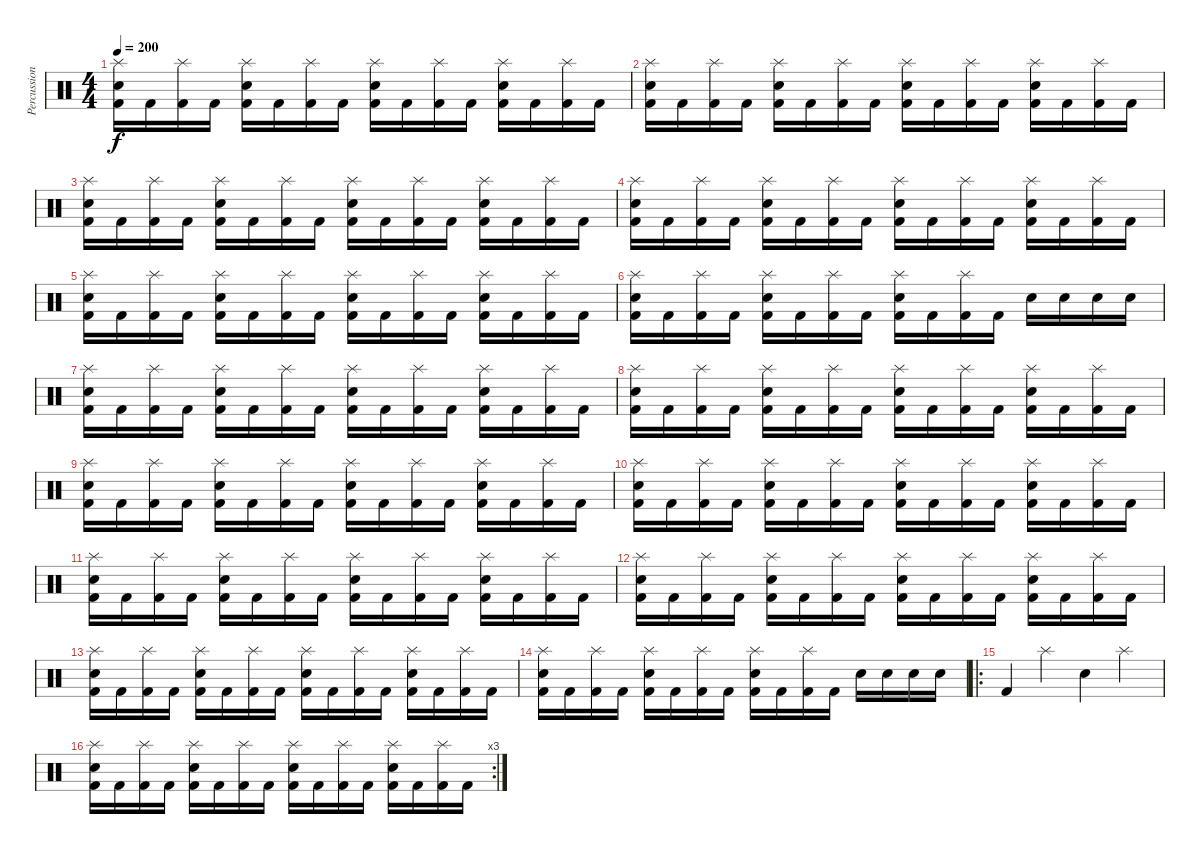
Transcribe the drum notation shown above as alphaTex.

\track ("Percussion" "Percussion") {instrument percussion}
\staff {score}
\articulation defaults
\ts (4 4)
\tempo 200
\clef neutral
\ks c
("Splash (hit)" "Electric Snare (hit)" "Kick (hit) 2").16{dy f} "Kick (hit) 2".16 ("Splash (hit)" "Kick (hit) 2").16 "Kick (hit) 2".16 ("Splash (hit)" "Electric Snare (hit)" "Kick (hit) 2").16 "Kick (hit) 2".16 ("Splash (hit)" "Kick (hit) 2").16 "Kick (hit) 2".16 ("Splash (hit)" "Electric Snare (hit)" "Kick (hit) 2").16 "Kick (hit) 2".16 ("Splash (hit)" "Kick (hit) 2").16 "Kick (hit) 2".16 ("Splash (hit)" "Electric Snare (hit)" "Kick (hit) 2").16 "Kick (hit) 2".16 ("Splash (hit)" "Kick (hit) 2").16 "Kick (hit) 2".16 |
("Splash (hit)" "Electric Snare (hit)" "Kick (hit) 2").16 "Kick (hit) 2".16 ("Splash (hit)" "Kick (hit) 2").16 "Kick (hit) 2".16 ("Splash (hit)" "Electric Snare (hit)" "Kick (hit) 2").16 "Kick (hit) 2".16 ("Splash (hit)" "Kick (hit) 2").16 "Kick (hit) 2".16 ("Splash (hit)" "Electric Snare (hit)" "Kick (hit) 2").16 "Kick (hit) 2".16 ("Splash (hit)" "Kick (hit) 2").16 "Kick (hit) 2".16 ("Splash (hit)" "Electric Snare (hit)" "Kick (hit) 2").16 "Kick (hit) 2".16 ("Splash (hit)" "Kick (hit) 2").16 "Kick (hit) 2".16 |
("Splash (hit)" "Electric Snare (hit)" "Kick (hit) 2").16 "Kick (hit) 2".16 ("Splash (hit)" "Kick (hit) 2").16 "Kick (hit) 2".16 ("Splash (hit)" "Electric Snare (hit)" "Kick (hit) 2").16 "Kick (hit) 2".16 ("Splash (hit)" "Kick (hit) 2").16 "Kick (hit) 2".16 ("Splash (hit)" "Electric Snare (hit)" "Kick (hit) 2").16 "Kick (hit) 2".16 ("Splash (hit)" "Kick (hit) 2").16 "Kick (hit) 2".16 ("Splash (hit)" "Electric Snare (hit)" "Kick (hit) 2").16 "Kick (hit) 2".16 ("Splash (hit)" "Kick (hit) 2").16 "Kick (hit) 2".16 |
("Splash (hit)" "Electric Snare (hit)" "Kick (hit) 2").16 "Kick (hit) 2".16 ("Splash (hit)" "Kick (hit) 2").16 "Kick (hit) 2".16 ("Splash (hit)" "Electric Snare (hit)" "Kick (hit) 2").16 "Kick (hit) 2".16 ("Splash (hit)" "Kick (hit) 2").16 "Kick (hit) 2".16 ("Splash (hit)" "Electric Snare (hit)" "Kick (hit) 2").16 "Kick (hit) 2".16 ("Splash (hit)" "Kick (hit) 2").16 "Kick (hit) 2".16 ("Splash (hit)" "Electric Snare (hit)" "Kick (hit) 2").16 "Kick (hit) 2".16 ("Splash (hit)" "Kick (hit) 2").16 "Kick (hit) 2".16 |
("Splash (hit)" "Electric Snare (hit)" "Kick (hit) 2").16 "Kick (hit) 2".16 ("Splash (hit)" "Kick (hit) 2").16 "Kick (hit) 2".16 ("Splash (hit)" "Electric Snare (hit)" "Kick (hit) 2").16 "Kick (hit) 2".16 ("Splash (hit)" "Kick (hit) 2").16 "Kick (hit) 2".16 ("Splash (hit)" "Electric Snare (hit)" "Kick (hit) 2").16 "Kick (hit) 2".16 ("Splash (hit)" "Kick (hit) 2").16 "Kick (hit) 2".16 ("Splash (hit)" "Electric Snare (hit)" "Kick (hit) 2").16 "Kick (hit) 2".16 ("Splash (hit)" "Kick (hit) 2").16 "Kick (hit) 2".16 |
("Splash (hit)" "Electric Snare (hit)" "Kick (hit) 2").16 "Kick (hit) 2".16 ("Splash (hit)" "Kick (hit) 2").16 "Kick (hit) 2".16 ("Splash (hit)" "Electric Snare (hit)" "Kick (hit) 2").16 "Kick (hit) 2".16 ("Splash (hit)" "Kick (hit) 2").16 "Kick (hit) 2".16 ("Splash (hit)" "Electric Snare (hit)" "Kick (hit) 2").16 "Kick (hit) 2".16 ("Splash (hit)" "Kick (hit) 2").16 "Kick (hit) 2".16 "Electric Snare (hit)".16 "Electric Snare (hit)".16 "Electric Snare (hit)".16 "Electric Snare (hit)".16 |
("Splash (hit)" "Electric Snare (hit)" "Kick (hit) 2").16 "Kick (hit) 2".16 ("Splash (hit)" "Kick (hit) 2").16 "Kick (hit) 2".16 ("Splash (hit)" "Electric Snare (hit)" "Kick (hit) 2").16 "Kick (hit) 2".16 ("Splash (hit)" "Kick (hit) 2").16 "Kick (hit) 2".16 ("Splash (hit)" "Electric Snare (hit)" "Kick (hit) 2").16 "Kick (hit) 2".16 ("Splash (hit)" "Kick (hit) 2").16 "Kick (hit) 2".16 ("Splash (hit)" "Electric Snare (hit)" "Kick (hit) 2").16 "Kick (hit) 2".16 ("Splash (hit)" "Kick (hit) 2").16 "Kick (hit) 2".16 |
("Splash (hit)" "Electric Snare (hit)" "Kick (hit) 2").16 "Kick (hit) 2".16 ("Splash (hit)" "Kick (hit) 2").16 "Kick (hit) 2".16 ("Splash (hit)" "Electric Snare (hit)" "Kick (hit) 2").16 "Kick (hit) 2".16 ("Splash (hit)" "Kick (hit) 2").16 "Kick (hit) 2".16 ("Splash (hit)" "Electric Snare (hit)" "Kick (hit) 2").16 "Kick (hit) 2".16 ("Splash (hit)" "Kick (hit) 2").16 "Kick (hit) 2".16 ("Splash (hit)" "Electric Snare (hit)" "Kick (hit) 2").16 "Kick (hit) 2".16 ("Splash (hit)" "Kick (hit) 2").16 "Kick (hit) 2".16 |
("Splash (hit)" "Electric Snare (hit)" "Kick (hit) 2").16 "Kick (hit) 2".16 ("Splash (hit)" "Kick (hit) 2").16 "Kick (hit) 2".16 ("Splash (hit)" "Electric Snare (hit)" "Kick (hit) 2").16 "Kick (hit) 2".16 ("Splash (hit)" "Kick (hit) 2").16 "Kick (hit) 2".16 ("Splash (hit)" "Electric Snare (hit)" "Kick (hit) 2").16 "Kick (hit) 2".16 ("Splash (hit)" "Kick (hit) 2").16 "Kick (hit) 2".16 ("Splash (hit)" "Electric Snare (hit)" "Kick (hit) 2").16 "Kick (hit) 2".16 ("Splash (hit)" "Kick (hit) 2").16 "Kick (hit) 2".16 |
("Splash (hit)" "Electric Snare (hit)" "Kick (hit) 2").16 "Kick (hit) 2".16 ("Splash (hit)" "Kick (hit) 2").16 "Kick (hit) 2".16 ("Splash (hit)" "Electric Snare (hit)" "Kick (hit) 2").16 "Kick (hit) 2".16 ("Splash (hit)" "Kick (hit) 2").16 "Kick (hit) 2".16 ("Splash (hit)" "Electric Snare (hit)" "Kick (hit) 2").16 "Kick (hit) 2".16 ("Splash (hit)" "Kick (hit) 2").16 "Kick (hit) 2".16 ("Splash (hit)" "Electric Snare (hit)" "Kick (hit) 2").16 "Kick (hit) 2".16 ("Splash (hit)" "Kick (hit) 2").16 "Kick (hit) 2".16 |
("Splash (hit)" "Electric Snare (hit)" "Kick (hit) 2").16 "Kick (hit) 2".16 ("Splash (hit)" "Kick (hit) 2").16 "Kick (hit) 2".16 ("Splash (hit)" "Electric Snare (hit)" "Kick (hit) 2").16 "Kick (hit) 2".16 ("Splash (hit)" "Kick (hit) 2").16 "Kick (hit) 2".16 ("Splash (hit)" "Electric Snare (hit)" "Kick (hit) 2").16 "Kick (hit) 2".16 ("Splash (hit)" "Kick (hit) 2").16 "Kick (hit) 2".16 ("Splash (hit)" "Electric Snare (hit)" "Kick (hit) 2").16 "Kick (hit) 2".16 ("Splash (hit)" "Kick (hit) 2").16 "Kick (hit) 2".16 |
("Splash (hit)" "Electric Snare (hit)" "Kick (hit) 2").16 "Kick (hit) 2".16 ("Splash (hit)" "Kick (hit) 2").16 "Kick (hit) 2".16 ("Splash (hit)" "Electric Snare (hit)" "Kick (hit) 2").16 "Kick (hit) 2".16 ("Splash (hit)" "Kick (hit) 2").16 "Kick (hit) 2".16 ("Splash (hit)" "Electric Snare (hit)" "Kick (hit) 2").16 "Kick (hit) 2".16 ("Splash (hit)" "Kick (hit) 2").16 "Kick (hit) 2".16 ("Splash (hit)" "Electric Snare (hit)" "Kick (hit) 2").16 "Kick (hit) 2".16 ("Splash (hit)" "Kick (hit) 2").16 "Kick (hit) 2".16 |
("Splash (hit)" "Electric Snare (hit)" "Kick (hit) 2").16 "Kick (hit) 2".16 ("Splash (hit)" "Kick (hit) 2").16 "Kick (hit) 2".16 ("Splash (hit)" "Electric Snare (hit)" "Kick (hit) 2").16 "Kick (hit) 2".16 ("Splash (hit)" "Kick (hit) 2").16 "Kick (hit) 2".16 ("Splash (hit)" "Electric Snare (hit)" "Kick (hit) 2").16 "Kick (hit) 2".16 ("Splash (hit)" "Kick (hit) 2").16 "Kick (hit) 2".16 ("Splash (hit)" "Electric Snare (hit)" "Kick (hit) 2").16 "Kick (hit) 2".16 ("Splash (hit)" "Kick (hit) 2").16 "Kick (hit) 2".16 |
("Splash (hit)" "Electric Snare (hit)" "Kick (hit) 2").16 "Kick (hit) 2".16 ("Splash (hit)" "Kick (hit) 2").16 "Kick (hit) 2".16 ("Splash (hit)" "Electric Snare (hit)" "Kick (hit) 2").16 "Kick (hit) 2".16 ("Splash (hit)" "Kick (hit) 2").16 "Kick (hit) 2".16 ("Splash (hit)" "Electric Snare (hit)" "Kick (hit) 2").16 "Kick (hit) 2".16 ("Splash (hit)" "Kick (hit) 2").16 "Kick (hit) 2".16 "Electric Snare (hit)".16 "Electric Snare (hit)".16 "Electric Snare (hit)".16 "Electric Snare (hit)".16 |
\ro "Kick (hit) 2".4 "Splash (hit)".4 "Electric Snare (hit)".4 "Splash (hit)".4
|
\rc 3
("Splash (hit)" "Electric Snare (hit)" "Kick (hit) 2").16 "Kick (hit) 2".16 ("Splash (hit)" "Kick (hit) 2").16 "Kick (hit) 2".16 ("Splash (hit)" "Electric Snare (hit)" "Kick (hit) 2").16 "Kick (hit) 2".16 ("Splash (hit)" "Kick (hit) 2").16 "Kick (hit) 2".16 ("Splash (hit)" "Electric Snare (hit)" "Kick (hit) 2").16 "Kick (hit) 2".16 ("Splash (hit)" "Kick (hit) 2").16 "Kick (hit) 2".16 ("Splash (hit)" "Electric Snare (hit)" "Kick (hit) 2").16 "Kick (hit) 2".16 ("Splash (hit)" "Kick (hit) 2").16 "Kick (hit) 2".16
